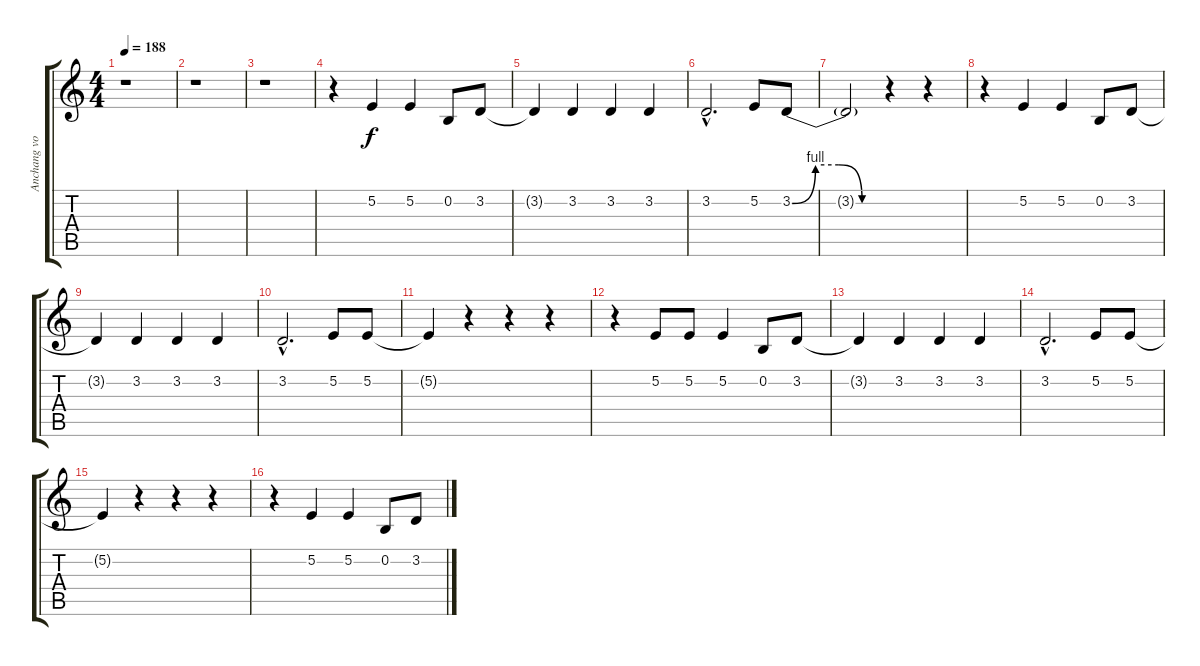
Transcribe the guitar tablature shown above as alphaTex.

\track ("Anchang vocal" "Anchang vo") {instrument synthbrass1}
\staff {score tabs}
\tuning (E4 B3 G3 D3 A2 E2) {hide}
\ts (4 4)
\tempo 188
\clef g2
\ks c
r.1{dy mp} |
r.1 |
r.1 |
r.4 5.2.4{dy f} 5.2.4 0.2.8 3.2.8 |
3.2{t}.4 3.2.4 3.2.4 3.2.4 |
3.2{hac}.2{d} 5.2.8 3.2{be (custom 0 0 15 4 30 4 45 0 60 0)}.8 |
3.2{t}.2 r.4 r.4 |
r.4 5.2.4 5.2.4 0.2.8 3.2.8 |
3.2{t}.4 3.2.4 3.2.4 3.2.4 |
3.2{hac}.2{d} 5.2.8 5.2.8 |
5.2{t}.4 r.4 r.4 r.4 |
r.4 5.2.8 5.2.8 5.2.4 0.2.8 3.2.8 |
3.2{t}.4 3.2.4 3.2.4 3.2.4 |
3.2{hac}.2{d} 5.2.8 5.2.8 |
5.2{t}.4 r.4 r.4 r.4 |
r.4 5.2.4 5.2.4 0.2.8 3.2.8
